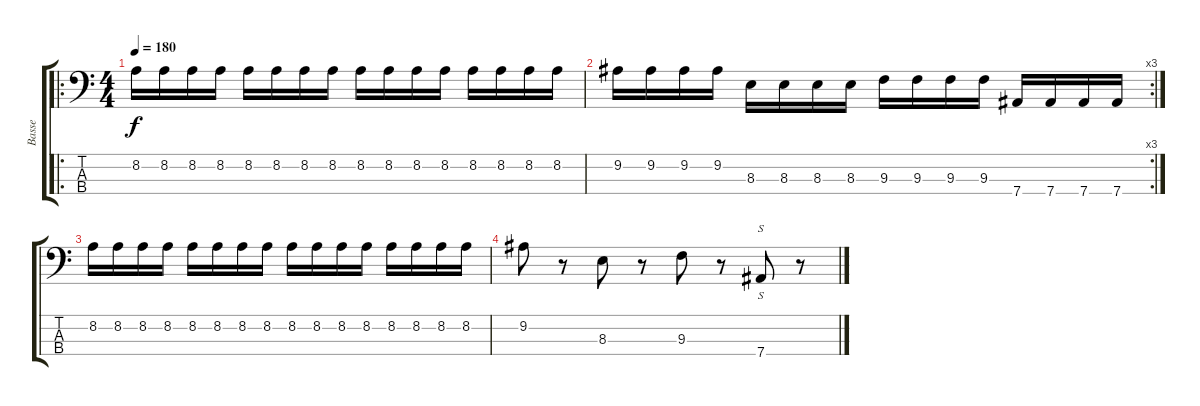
\track ("Basse" "Basse") {instrument electricbasspick}
\staff {score tabs}
\tuning (Gb2 Db2 Ab1 Eb1) {hide}
\ro
\ts (4 4)
\tempo 180
\clef f4
\ks c
8.2.16{dy f} 8.2.16 8.2.16 8.2.16 8.2.16 8.2.16 8.2.16 8.2.16 8.2.16 8.2.16 8.2.16 8.2.16 8.2.16 8.2.16 8.2.16 8.2.16 |
\rc 3
9.2.16 9.2.16 9.2.16 9.2.16 8.3.16 8.3.16 8.3.16 8.3.16 9.3.16 9.3.16 9.3.16 9.3.16 7.4.16 7.4.16 7.4.16 7.4.16 |
8.2.16 8.2.16 8.2.16 8.2.16 8.2.16 8.2.16 8.2.16 8.2.16 8.2.16 8.2.16 8.2.16 8.2.16 8.2.16 8.2.16 8.2.16 8.2.16 |
9.2.8 r.8 8.3.8 r.8 9.3.8 r.8 7.4.8{s} r.8
